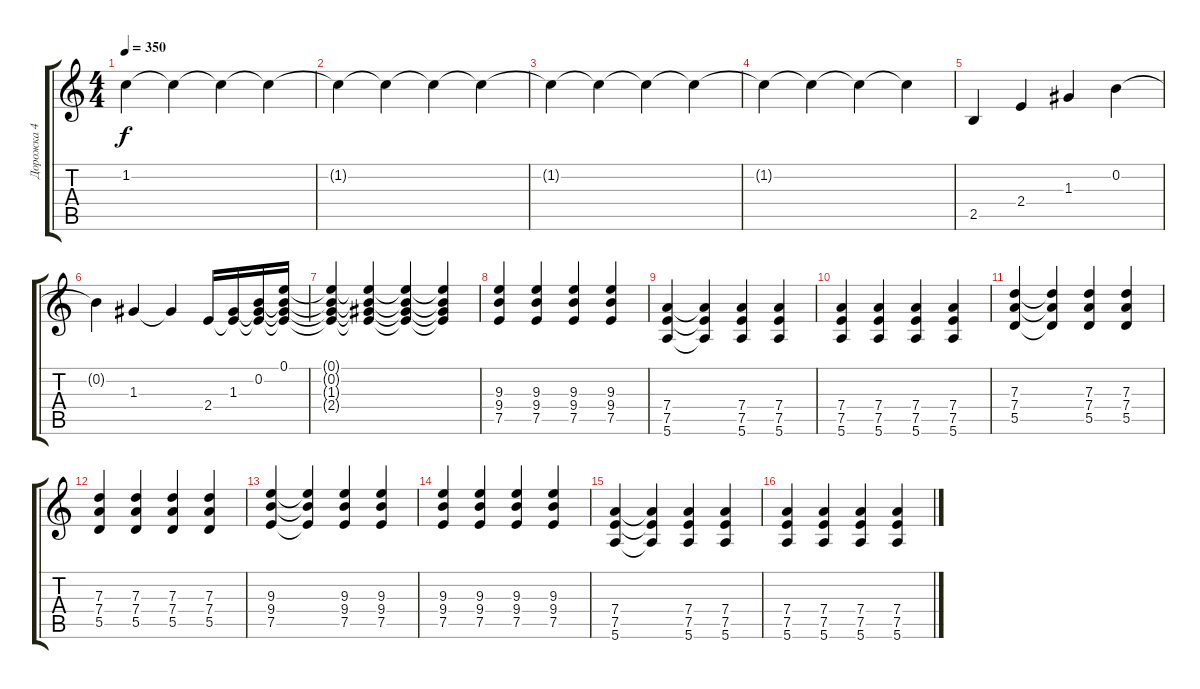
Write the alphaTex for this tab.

\track ("Дорожка 4" "Дорожка 4") {instrument distortionguitar}
\staff {score tabs}
\tuning (E4 B3 G3 D3 A2 E2) {hide}
\ts (4 4)
\tempo 350
\clef g2
\ks c
1.2.4{dy f} 1.2{t}.4 1.2{t}.4 1.2{t}.4 |
1.2{t}.4 1.2{t}.4 1.2{t}.4 1.2{t}.4 |
1.2{t}.4 1.2{t}.4 1.2{t}.4 1.2{t}.4 |
1.2{t}.4 1.2{t}.4 1.2{t}.4 1.2{t}.4 |
2.5.4 2.4.4 1.3.4 0.2.4 |
0.2{t}.4 1.3.4 1.3{t}.4 2.4.16 (1.3 2.4{t}).16 (0.2 1.3{t} 2.4{t}).16 (0.1 0.2{t} 1.3{t} 2.4{t}).16 |
(0.1{t} 0.2{t} 1.3{t} 2.4{t}).4 (0.1{t} 0.2{t} 1.3{t} 2.4{t}).4 (0.1{t} 0.2{t} 1.3{t} 2.4{t}).4 (0.1{t} 0.2{t} 1.3{t} 2.4{t}).4 |
(9.3 9.4 7.5).4 (9.3 9.4 7.5).4 (9.3 9.4 7.5).4 (9.3 9.4 7.5).4 |
(7.4 7.5 5.6).4 (7.4{t} 7.5{t} 5.6{t}).4 (7.4 7.5 5.6).4 (7.4 7.5 5.6).4 |
(7.4 7.5 5.6).4 (7.4 7.5 5.6).4 (7.4 7.5 5.6).4 (7.4 7.5 5.6).4 |
(7.3 7.4 5.5).4 (7.3{t} 7.4{t} 5.5{t}).4 (7.3 7.4 5.5).4 (7.3 7.4 5.5).4 |
(7.3 7.4 5.5).4 (7.3 7.4 5.5).4 (7.3 7.4 5.5).4 (7.3 7.4 5.5).4 |
(9.3 9.4 7.5).4 (9.3{t} 9.4{t} 7.5{t}).4 (9.3 9.4 7.5).4 (9.3 9.4 7.5).4 |
(9.3 9.4 7.5).4 (9.3 9.4 7.5).4 (9.3 9.4 7.5).4 (9.3 9.4 7.5).4 |
(7.4 7.5 5.6).4 (7.4{t} 7.5{t} 5.6{t}).4 (7.4 7.5 5.6).4 (7.4 7.5 5.6).4 |
(7.4 7.5 5.6).4 (7.4 7.5 5.6).4 (7.4 7.5 5.6).4 (7.4 7.5 5.6).4
